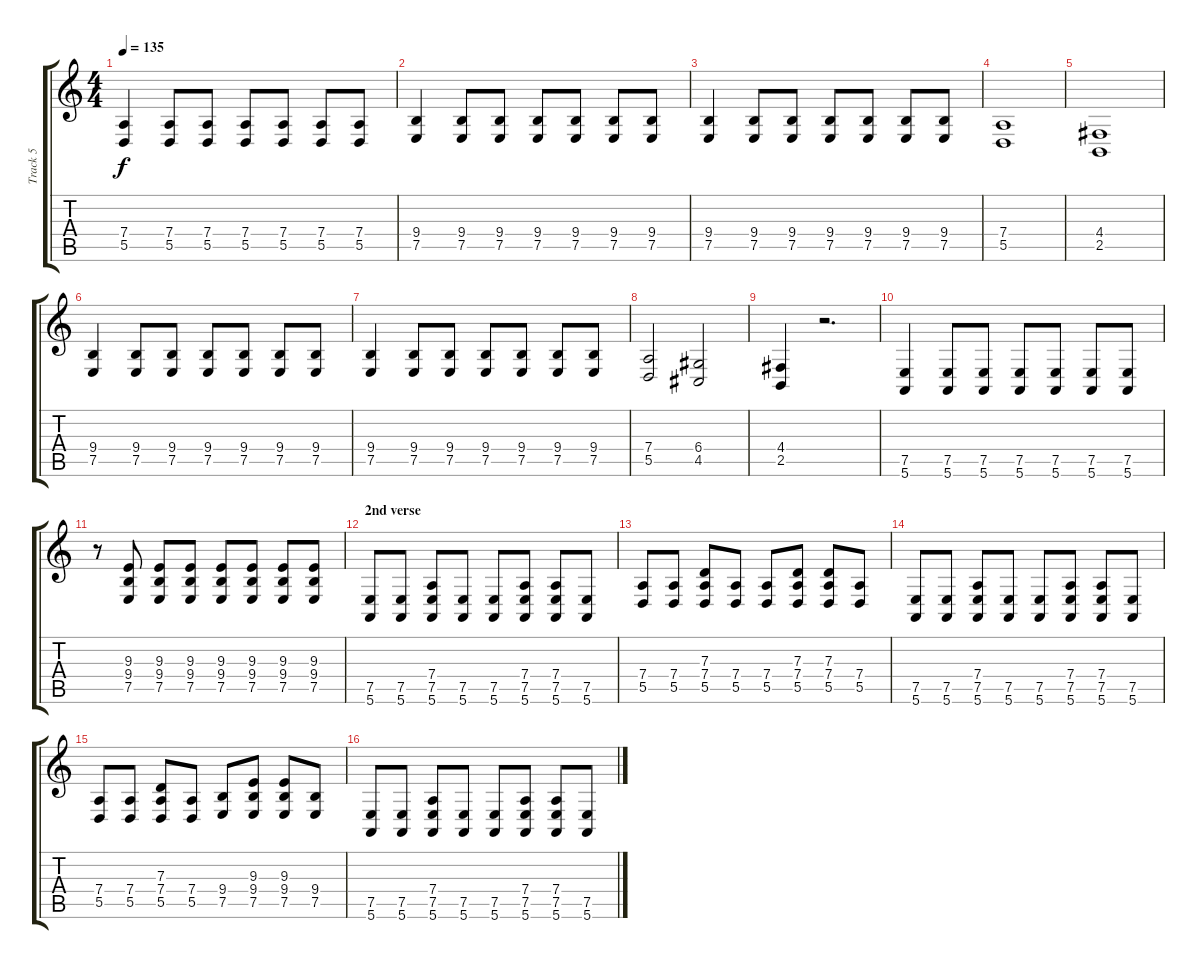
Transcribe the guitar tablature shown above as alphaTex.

\track ("Track 5" "Track 5") {instrument honkytonkpiano}
\staff {score tabs}
\tuning (E4 B3 G3 D3 A2 E2) {hide}
\ts (4 4)
\tempo 135
\clef g2
\ks c
(7.4 5.5).4{dy f} (7.4 5.5).8 (7.4 5.5).8 (7.4 5.5).8 (7.4 5.5).8 (7.4 5.5).8 (7.4 5.5).8 |
(9.4 7.5).4 (9.4 7.5).8 (9.4 7.5).8 (9.4 7.5).8 (9.4 7.5).8 (9.4 7.5).8 (9.4 7.5).8 |
(9.4 7.5).4 (9.4 7.5).8 (9.4 7.5).8 (9.4 7.5).8 (9.4 7.5).8 (9.4 7.5).8 (9.4 7.5).8 |
(7.4 5.5).1 |
(4.4 2.5).1 |
(9.4 7.5).4 (9.4 7.5).8 (9.4 7.5).8 (9.4 7.5).8 (9.4 7.5).8 (9.4 7.5).8 (9.4 7.5).8 |
(9.4 7.5).4 (9.4 7.5).8 (9.4 7.5).8 (9.4 7.5).8 (9.4 7.5).8 (9.4 7.5).8 (9.4 7.5).8 |
(7.4 5.5).2 (6.4 4.5).2 |
(4.4 2.5).4 r.2{d} |
(7.5 5.6).4 (7.5 5.6).8 (7.5 5.6).8 (7.5 5.6).8 (7.5 5.6).8 (7.5 5.6).8 (7.5 5.6).8 |
r.8 (9.3 9.4 7.5).8 (9.3 9.4 7.5).8 (9.3 9.4 7.5).8 (9.3 9.4 7.5).8 (9.3 9.4 7.5).8 (9.3 9.4 7.5).8 (9.3 9.4 7.5).8 |
\section ("" "2nd verse")
(7.5 5.6).8 (7.5 5.6).8 (7.4 7.5 5.6).8 (7.5 5.6).8 (7.5 5.6).8 (7.4 7.5 5.6).8 (7.4 7.5 5.6).8 (7.5 5.6).8 |
(7.4 5.5).8 (7.4 5.5).8 (7.3 7.4 5.5).8 (7.4 5.5).8 (7.4 5.5).8 (7.3 7.4 5.5).8 (7.3 7.4 5.5).8 (7.4 5.5).8 |
(7.5 5.6).8 (7.5 5.6).8 (7.4 7.5 5.6).8 (7.5 5.6).8 (7.5 5.6).8 (7.4 7.5 5.6).8 (7.4 7.5 5.6).8 (7.5 5.6).8 |
(7.4 5.5).8 (7.4 5.5).8 (7.3 7.4 5.5).8 (7.4 5.5).8 (9.4 7.5).8 (9.3 9.4 7.5).8 (9.3 9.4 7.5).8 (9.4 7.5).8 |
(7.5 5.6).8 (7.5 5.6).8 (7.4 7.5 5.6).8 (7.5 5.6).8 (7.5 5.6).8 (7.4 7.5 5.6).8 (7.4 7.5 5.6).8 (7.5 5.6).8
